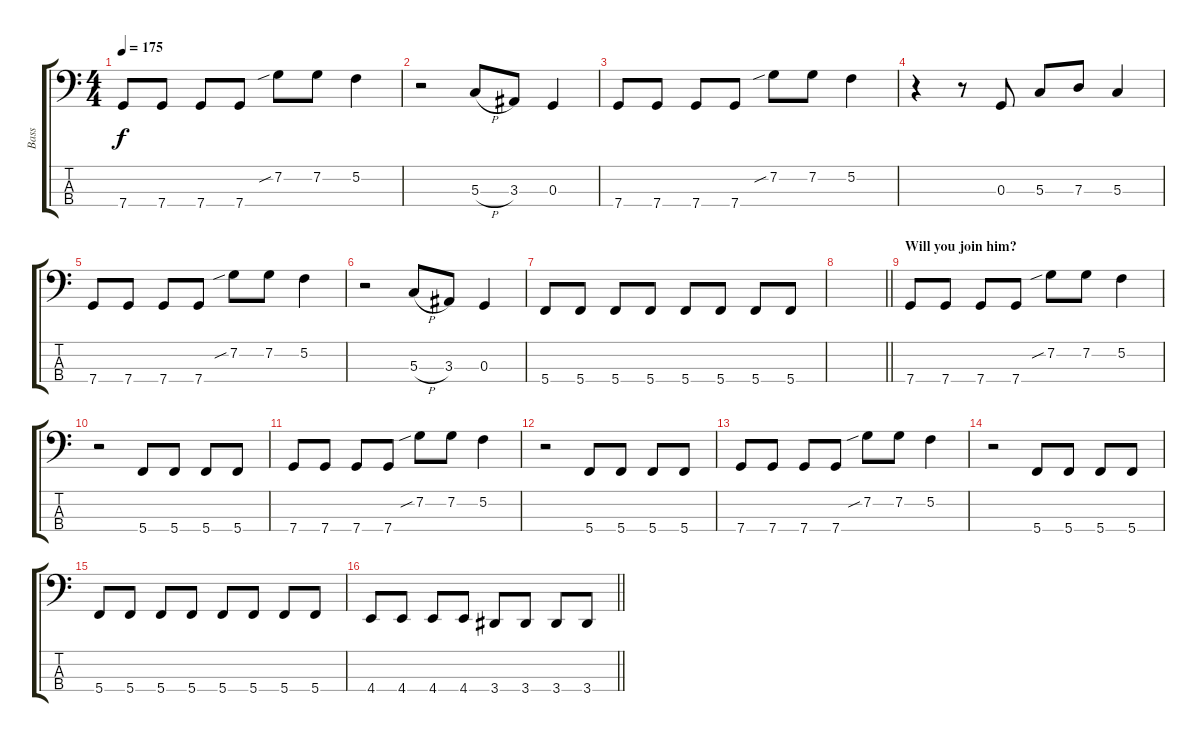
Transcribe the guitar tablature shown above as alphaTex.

\track ("Bass" "Bass") {instrument electricbasspick}
\staff {score tabs}
\tuning (F2 C2 G1 C1) {hide}
\ts (4 4)
\tempo 175
\clef f4
\ks c
7.4.8{dy f} 7.4.8 7.4.8 7.4.8 7.2{sib}.8 7.2.8 5.2.4 |
r.2 5.3{h}.8 3.3.8 0.3.4 |
7.4.8 7.4.8 7.4.8 7.4.8 7.2{sib}.8 7.2.8 5.2.4 |
r.4 r.8 0.3.8 5.3.8 7.3.8 5.3.4 |
7.4.8 7.4.8 7.4.8 7.4.8 7.2{sib}.8 7.2.8 5.2.4 |
r.2 5.3{h}.8 3.3.8 0.3.4 |
5.4.8 5.4.8 5.4.8 5.4.8 5.4.8 5.4.8 5.4.8 5.4.8 |
\barLineRight lightlight
|
\section ("" "Will you join him?")
7.4.8 7.4.8 7.4.8 7.4.8 7.2{sib}.8 7.2.8 5.2.4 |
r.2 5.4.8 5.4.8 5.4.8 5.4.8 |
7.4.8 7.4.8 7.4.8 7.4.8 7.2{sib}.8 7.2.8 5.2.4 |
r.2 5.4.8 5.4.8 5.4.8 5.4.8 |
7.4.8 7.4.8 7.4.8 7.4.8 7.2{sib}.8 7.2.8 5.2.4 |
r.2 5.4.8 5.4.8 5.4.8 5.4.8 |
5.4.8 5.4.8 5.4.8 5.4.8 5.4.8 5.4.8 5.4.8 5.4.8 |
\barLineRight lightlight
4.4.8 4.4.8 4.4.8 4.4.8 3.4.8 3.4.8 3.4.8 3.4.8
